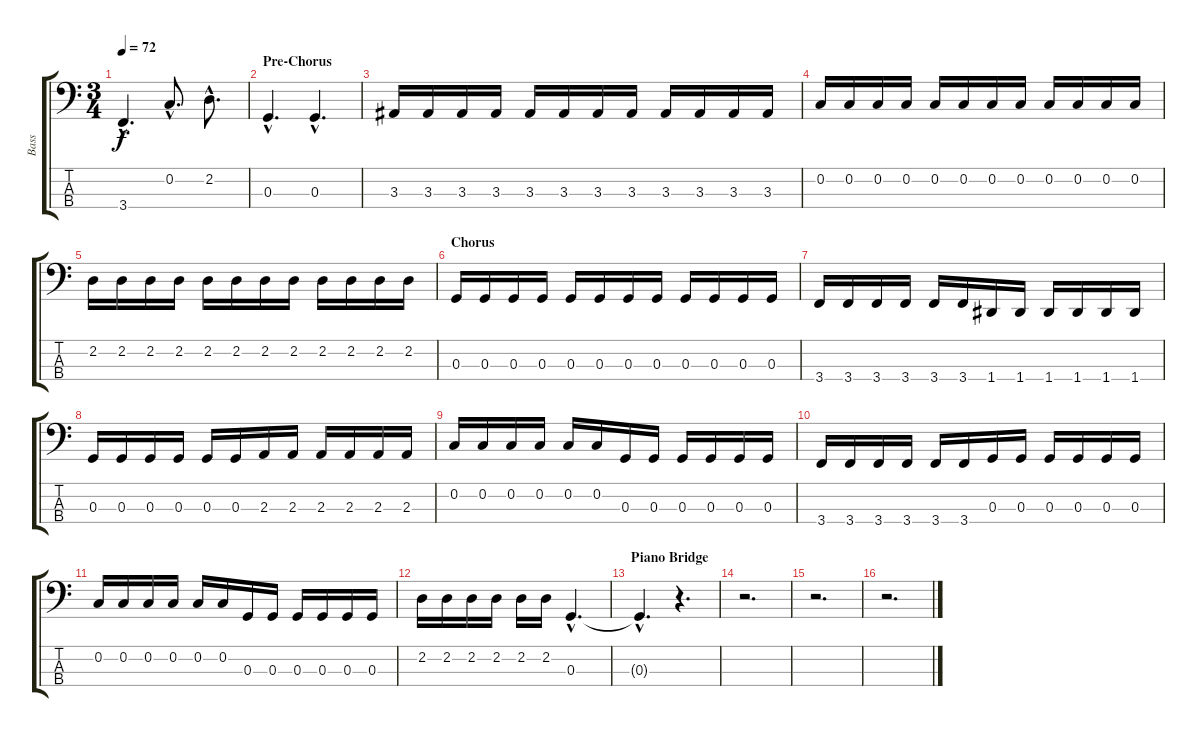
\track ("Bass" "Bass") {instrument electricbassfinger}
\staff {score tabs}
\tuning (F2 C2 G1 D1) {hide}
\ts (3 4)
\tempo 72
\clef f4
\ks c
3.4{hac}.4{d dy f} 0.2{hac}.8{d} 2.2{hac}.8{d} |
\section ("" "Pre-Chorus")
0.3{hac}.4{d} 0.3{hac}.4{d} |
3.3.16 3.3.16 3.3.16 3.3.16 3.3.16 3.3.16 3.3.16 3.3.16 3.3.16 3.3.16 3.3.16 3.3.16 |
0.2.16 0.2.16 0.2.16 0.2.16 0.2.16 0.2.16 0.2.16 0.2.16 0.2.16 0.2.16 0.2.16 0.2.16 |
2.2.16 2.2.16 2.2.16 2.2.16 2.2.16 2.2.16 2.2.16 2.2.16 2.2.16 2.2.16 2.2.16 2.2.16 |
\section ("" "Chorus")
0.3.16 0.3.16 0.3.16 0.3.16 0.3.16 0.3.16 0.3.16 0.3.16 0.3.16 0.3.16 0.3.16 0.3.16 |
3.4.16 3.4.16 3.4.16 3.4.16 3.4.16 3.4.16 1.4.16 1.4.16 1.4.16 1.4.16 1.4.16 1.4.16 |
0.3.16 0.3.16 0.3.16 0.3.16 0.3.16 0.3.16 2.3.16 2.3.16 2.3.16 2.3.16 2.3.16 2.3.16 |
0.2.16 0.2.16 0.2.16 0.2.16 0.2.16 0.2.16 0.3.16 0.3.16 0.3.16 0.3.16 0.3.16 0.3.16 |
3.4.16 3.4.16 3.4.16 3.4.16 3.4.16 3.4.16 0.3.16 0.3.16 0.3.16 0.3.16 0.3.16 0.3.16 |
0.2.16 0.2.16 0.2.16 0.2.16 0.2.16 0.2.16 0.3.16 0.3.16 0.3.16 0.3.16 0.3.16 0.3.16 |
2.2.16 2.2.16 2.2.16 2.2.16 2.2.16 2.2.16 0.3{hac}.4{d} |
\section ("" "Piano Bridge")
0.3{hac t}.4{d} r.4{d} |
r.2{d} |
r.2{d} |
r.2{d}
